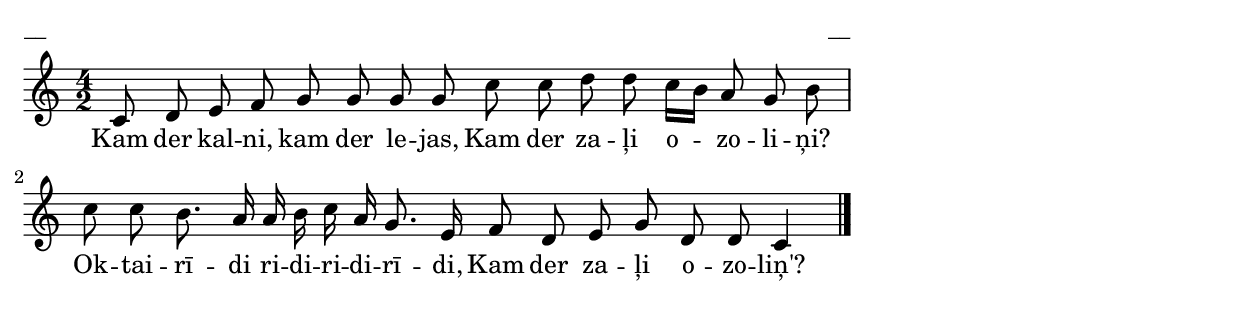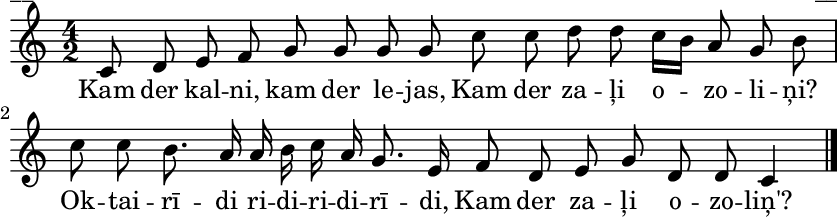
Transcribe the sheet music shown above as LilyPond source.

\version "2.13.18"
#(ly:set-option 'crop #t)

%\header {
%    title = "Kam der kalni, kam der lejas"
%}
\paper {
line-width = 14\cm
left-margin = 0.4\cm
between-system-padding = 0.1\cm
between-system-space = 0.1\cm
}
\layout {
indent = #0
ragged-last = ##f
}


voiceA = \relative c' {
\clef "treble"
\key c \major
\time 4/2
c8 d e f g g g g c c d d c16[ b] a8 g b |
c8 c b8. a16 a b c a g8. e16 f8 d e g d d c4
\bar "|."
} 

lyricA = \lyricmode {
Kam der kal -- ni, kam der le -- jas, 
Kam der za -- ļi o -- zo -- li -- ņi?
Ok -- tai -- rī -- di ri -- di -- ri -- di -- rī -- di, 
Kam der za -- ļi o -- zo -- liņ'?
}

fullScore = <<
\new Staff {
<<
\new Voice = "voiceA" { \oneVoice \autoBeamOff \voiceA }
\new Lyrics \lyricsto "voiceA" \lyricA
>>
}
>>

\score {
\fullScore
\header { piece = "__" opus = "__" }
}
\markup { \with-color #(x11-color 'white) \sans \smaller "__" }
\score {
\unfoldRepeats
\fullScore
\midi {
\context { \Staff \remove "Staff_performer" }
\context { \Voice \consists "Staff_performer" }
}
}



